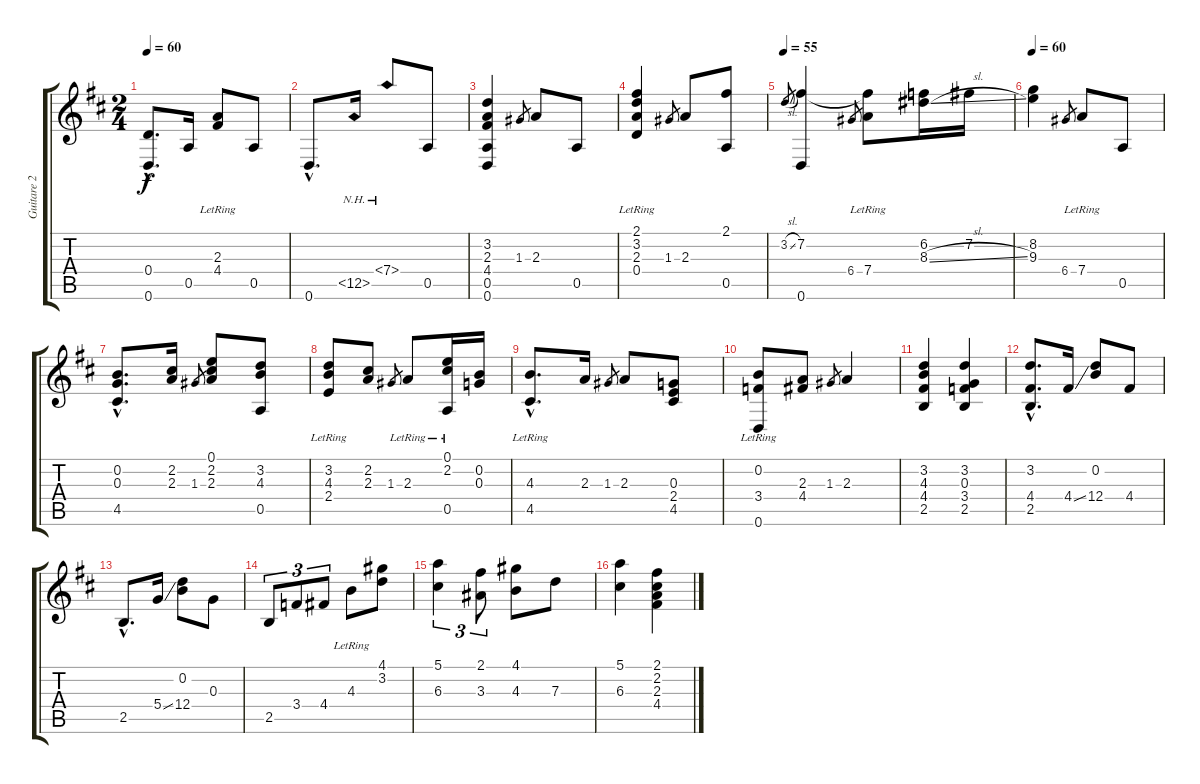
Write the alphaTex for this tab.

\track ("Guitare 2" "Guitare 2") {instrument acousticguitarnylon}
\staff {score tabs}
\tuning (E4 B3 G3 D3 A2 D2) {hide}
\ts (2 4)
\tempo 60
\clef g2
\ks d
(0.4{hac} 0.6{hac}).8{d dy f instrument acousticguitarnylon} 0.5.16 (2.3{lr} 4.4{lr}).8 0.5.8 |
0.6{hac}.8{d} 12.5{nh}.16 7.4{nh}.8 0.5.8 |
(3.2 2.3 4.4 0.5 0.6).4 1.3.8{gr} 2.3.8 0.5.8 |
(2.1{lr} 3.2{lr} 2.3 0.4{lr}).4 1.3.8{gr} 2.3.8 (2.1 0.5).8 |
\tempo 55
3.2{sl}.8{gr} (7.2 0.6).4 6.4.8{gr} (7.2{t} 7.4{lr}).8 (6.2 8.3{sl}).16 7.2.16 |
\tempo 60
(8.2 9.3).4 6.4.8{gr} 7.4{lr}.8 0.5.8 |
(0.2{hac} 0.3{hac} 4.5{hac}).8{d} (2.2 2.3).16 1.3.8{gr} (0.1 2.2 2.3).8 (3.2 4.3 0.5).8 |
(3.2 4.3 2.4{lr}).8 (2.2 2.3).8 1.3.8{gr} 2.3{lr}.8 (0.1 2.2 0.5{lr}).16 (0.2 0.3).16 |
(4.3{hac} 4.5{hac lr}).8{d} 2.3.16 1.3.8{gr} 2.3.8 (0.3 2.4 4.5).8 |
(0.2 3.4 0.6{lr}).8 (2.3 4.4).8 1.3.8{gr} 2.3.4 |
(3.2 4.3 4.4 2.5).4 (3.2 0.3 3.4 2.5).4 |
(3.2{hac} 4.4{hac} 2.5{hac}).8{d} 4.4{ss}.16 (0.2 12.4).8 4.4.8 |
2.5{hac}.8{d} 5.4{ss}.16 (0.2 12.4).8 0.3.8 |
2.5.8{tu (3 2)} 3.4.8{tu (3 2)} 4.4.8{tu (3 2)} 4.3{lr}.8 (4.1 3.2).8 |
(5.1 6.3).4{tu (3 2)} (2.1 3.3).8{tu (3 2)} (4.1 4.3).8 7.3.8 |
(5.1 6.3).4 (2.1 2.2 2.3 4.4).4
